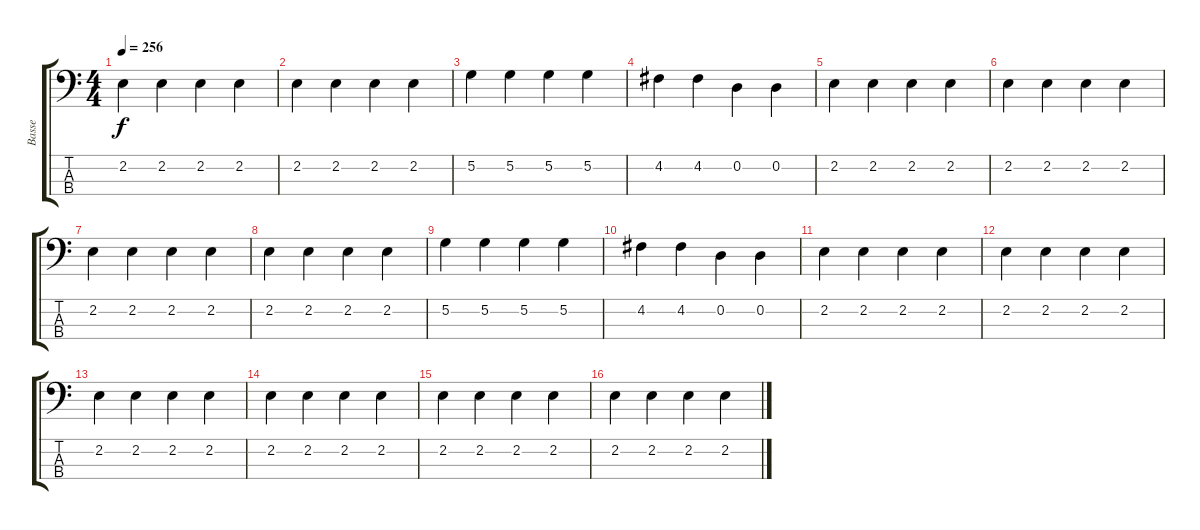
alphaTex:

\track ("Basse" "Basse") {instrument electricbassfinger}
\staff {score tabs}
\tuning (G2 D2 A1 E1) {hide}
\ts (4 4)
\tempo 256
\clef f4
\ks c
2.2.4{dy f} 2.2.4 2.2.4 2.2.4 |
2.2.4 2.2.4 2.2.4 2.2.4 |
5.2.4 5.2.4 5.2.4 5.2.4 |
4.2.4 4.2.4 0.2.4 0.2.4 |
2.2.4 2.2.4 2.2.4 2.2.4 |
2.2.4 2.2.4 2.2.4 2.2.4 |
2.2.4 2.2.4 2.2.4 2.2.4 |
2.2.4 2.2.4 2.2.4 2.2.4 |
5.2.4 5.2.4 5.2.4 5.2.4 |
4.2.4 4.2.4 0.2.4 0.2.4 |
2.2.4 2.2.4 2.2.4 2.2.4 |
2.2.4 2.2.4 2.2.4 2.2.4 |
2.2.4 2.2.4 2.2.4 2.2.4 |
2.2.4 2.2.4 2.2.4 2.2.4 |
2.2.4 2.2.4 2.2.4 2.2.4 |
2.2.4 2.2.4 2.2.4 2.2.4
